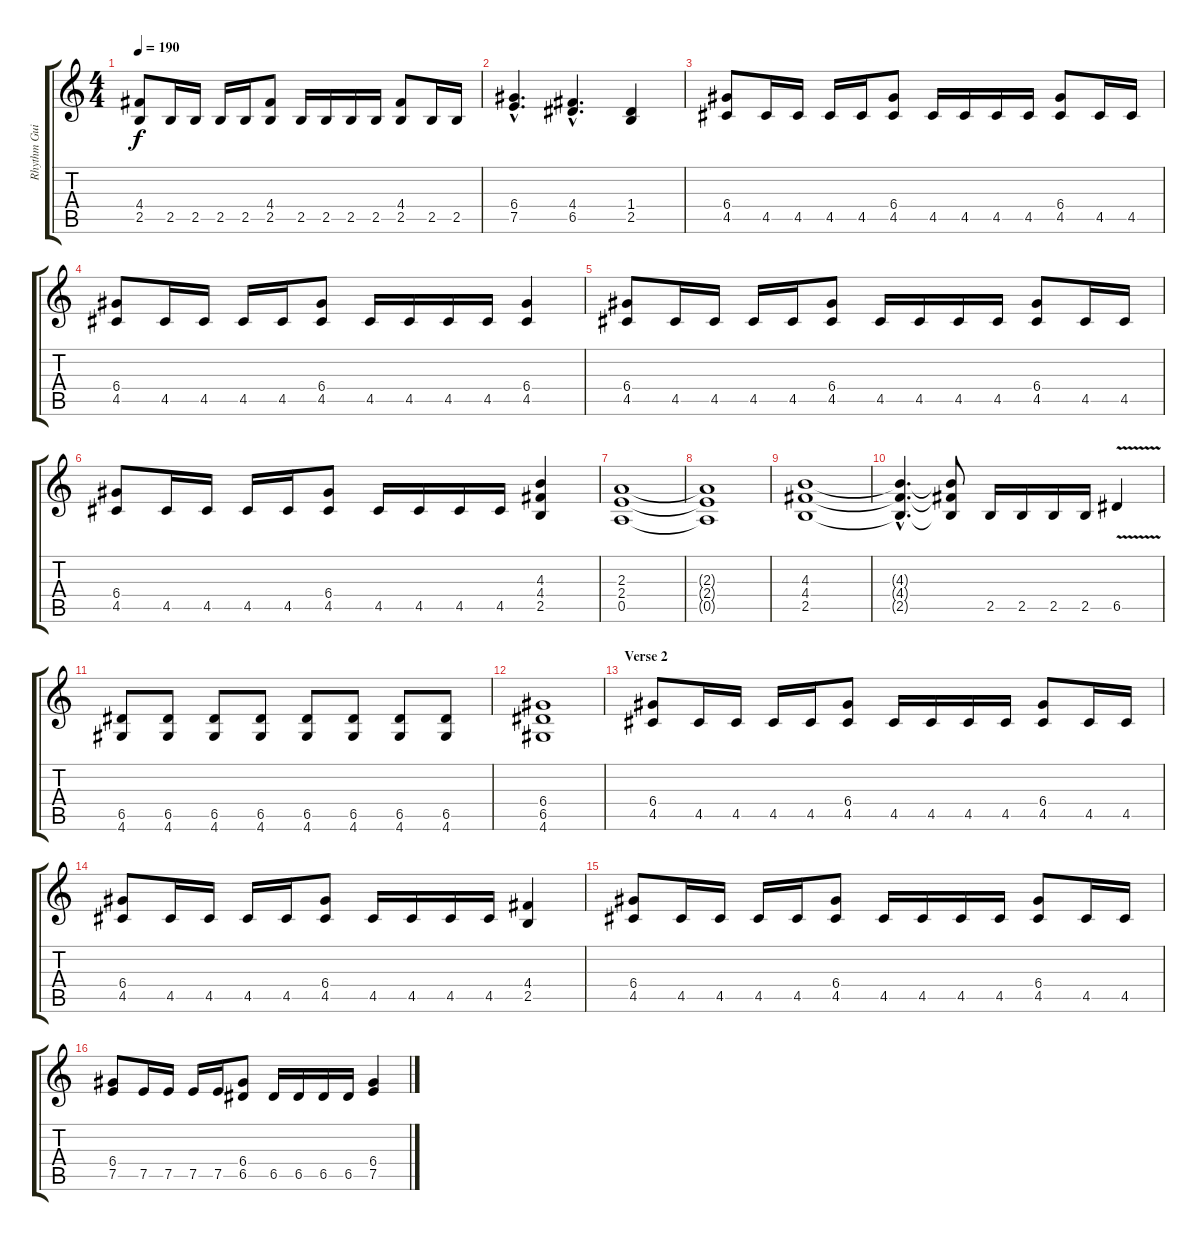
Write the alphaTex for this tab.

\track ("Rhythm Guitar Right" "Rhythm Gui") {instrument overdrivenguitar}
\staff {score tabs}
\tuning (E4 B3 G3 D3 A2 E2) {hide}
\ts (4 4)
\tempo 190
\clef g2
\ks c
(4.4 2.5).8{dy f} 2.5.16 2.5.16 2.5.16 2.5.16 (4.4 2.5).8 2.5.16 2.5.16 2.5.16 2.5.16 (4.4 2.5).8 2.5.16 2.5.16 |
(6.4{hac} 7.5{hac}).4{d} (4.4{hac} 6.5{hac}).4{d} (1.4 2.5).4 |
(6.4 4.5).8 4.5.16 4.5.16 4.5.16 4.5.16 (6.4 4.5).8 4.5.16 4.5.16 4.5.16 4.5.16 (6.4 4.5).8 4.5.16 4.5.16 |
(6.4 4.5).8 4.5.16 4.5.16 4.5.16 4.5.16 (6.4 4.5).8 4.5.16 4.5.16 4.5.16 4.5.16 (6.4 4.5).4 |
(6.4 4.5).8 4.5.16 4.5.16 4.5.16 4.5.16 (6.4 4.5).8 4.5.16 4.5.16 4.5.16 4.5.16 (6.4 4.5).8 4.5.16 4.5.16 |
(6.4 4.5).8 4.5.16 4.5.16 4.5.16 4.5.16 (6.4 4.5).8 4.5.16 4.5.16 4.5.16 4.5.16 (4.3 4.4 2.5).4 |
(2.3 2.4 0.5).1 |
(2.3{t} 2.4{t} 0.5{t}).1 |
(4.3 4.4 2.5).1 |
(4.3{hac t} 4.4{hac t} 2.5{hac t}).4{d} (4.3{t} 4.4{t} 2.5{t}).8 2.5.16 2.5.16 2.5.16 2.5.16 6.5{v}.4 |
(6.5 4.6).8 (6.5 4.6).8 (6.5 4.6).8 (6.5 4.6).8 (6.5 4.6).8 (6.5 4.6).8 (6.5 4.6).8 (6.5 4.6).8 |
(6.4 6.5 4.6).1 |
\section ("" "Verse 2")
(6.4 4.5).8 4.5.16 4.5.16 4.5.16 4.5.16 (6.4 4.5).8 4.5.16 4.5.16 4.5.16 4.5.16 (6.4 4.5).8 4.5.16 4.5.16 |
(6.4 4.5).8 4.5.16 4.5.16 4.5.16 4.5.16 (6.4 4.5).8 4.5.16 4.5.16 4.5.16 4.5.16 (4.4 2.5).4 |
(6.4 4.5).8 4.5.16 4.5.16 4.5.16 4.5.16 (6.4 4.5).8 4.5.16 4.5.16 4.5.16 4.5.16 (6.4 4.5).8 4.5.16 4.5.16 |
(6.4 7.5).8 7.5.16 7.5.16 7.5.16 7.5.16 (6.4 6.5).8 6.5.16 6.5.16 6.5.16 6.5.16 (6.4 7.5).4
